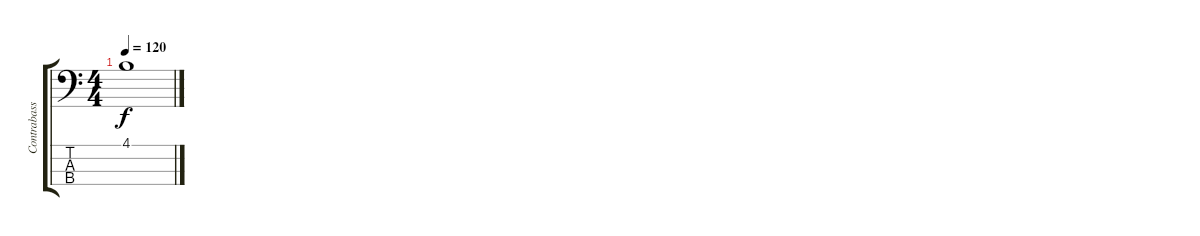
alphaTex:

\track ("Contrabass" "Contrabass") {instrument contrabass}
\staff {score tabs}
\tuning (G2 D2 A1 E1) {hide}
\ts (4 4)
\tempo 120
\clef f4
\ks c
4.1{t}.1{dy f}
